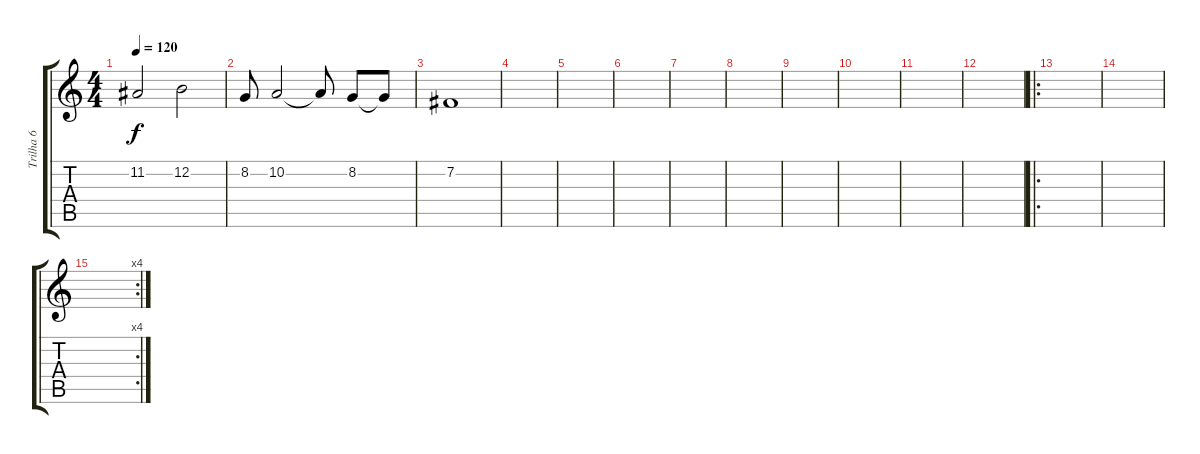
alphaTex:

\track ("Trilha 6" "Trilha 6") {instrument flute}
\staff {score tabs}
\tuning (E4 B3 G3 D3 A2 E2) {hide}
\ts (4 4)
\tempo 120
\clef g2
\ks c
11.2.2{dy f} 12.2.2 |
8.2.8{volume 13 instrument pizzicatostrings} 10.2.2 10.2{t}.8 8.2.8 8.2{t}.8 |
7.2.1 |
|
|
|
|
|
|
|
|
|
\ro
|
|
\rc 4
